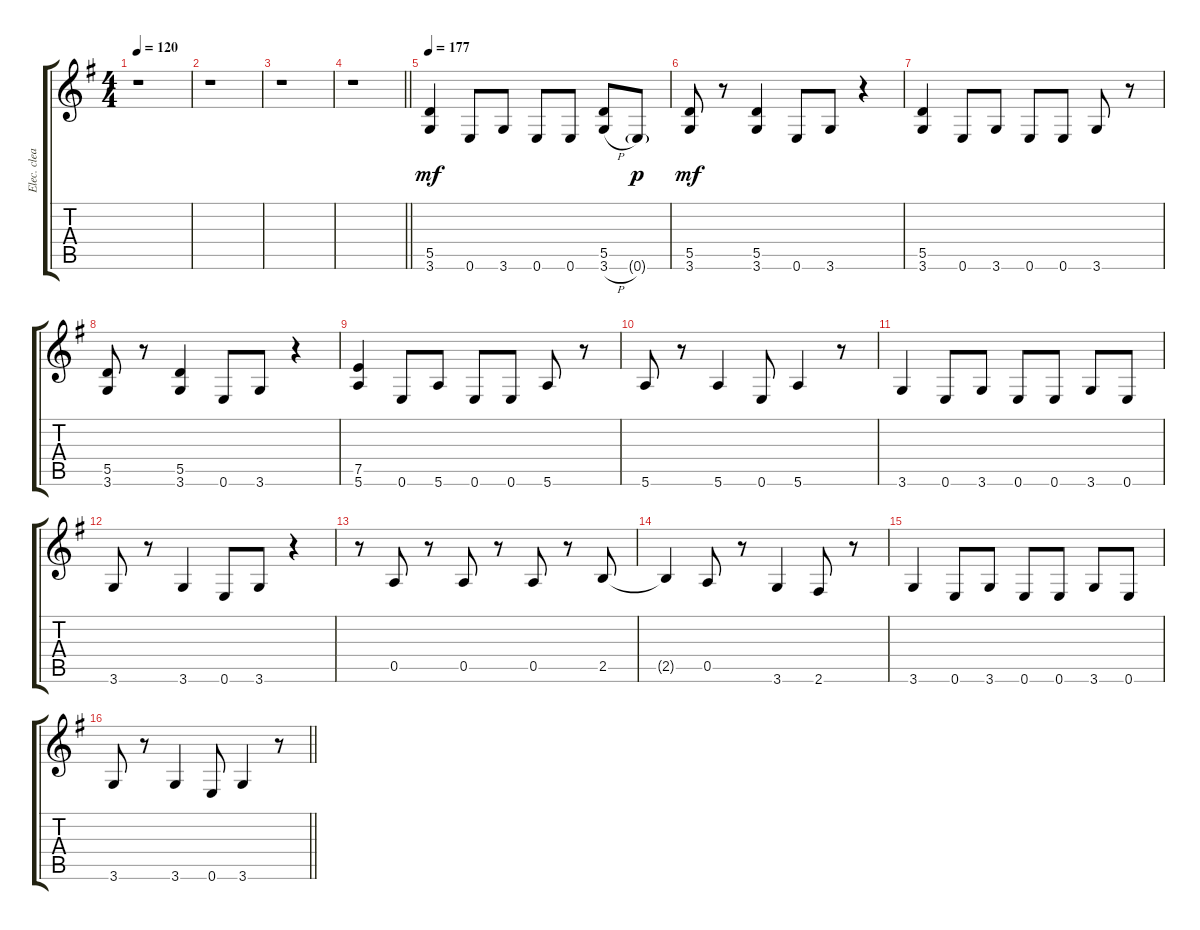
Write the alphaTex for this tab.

\track ("Elec. clean" "Elec. clea") {instrument electricguitarclean}
\staff {score tabs}
\tuning (E4 B3 G3 D3 A2 E2) {hide}
\ts (4 4)
\tempo 120
\clef g2
\ks g
r.1{dy mf instrument electricguitarclean} |
r.1 |
r.1 |
\barLineRight lightlight
r.1 |
\tempo 177
(5.5 3.6).4 0.6.8 3.6.8 0.6.8 0.6.8 (5.5 3.6{h}).8 0.6{g}.8{dy p} |
(5.5 3.6).8{dy mf} r.8 (5.5 3.6).4 0.6.8 3.6.8 r.4 |
(5.5 3.6).4 0.6.8 3.6.8 0.6.8 0.6.8 3.6.8 r.8 |
(5.5 3.6).8 r.8 (5.5 3.6).4 0.6.8 3.6.8 r.4 |
(7.5 5.6).4 0.6.8 5.6.8 0.6.8 0.6.8 5.6.8 r.8 |
5.6.8 r.8 5.6.4 0.6.8 5.6.4 r.8 |
3.6.4 0.6.8 3.6.8 0.6.8 0.6.8 3.6.8 0.6.8 |
3.6.8 r.8 3.6.4 0.6.8 3.6.8 r.4 |
r.8 0.5.8 r.8 0.5.8 r.8 0.5.8 r.8 2.5.8 |
2.5{t}.4 0.5.8 r.8 3.6.4 2.6.8 r.8 |
3.6.4 0.6.8 3.6.8 0.6.8 0.6.8 3.6.8 0.6.8 |
\barLineRight lightlight
3.6.8 r.8 3.6.4 0.6.8 3.6.4 r.8
